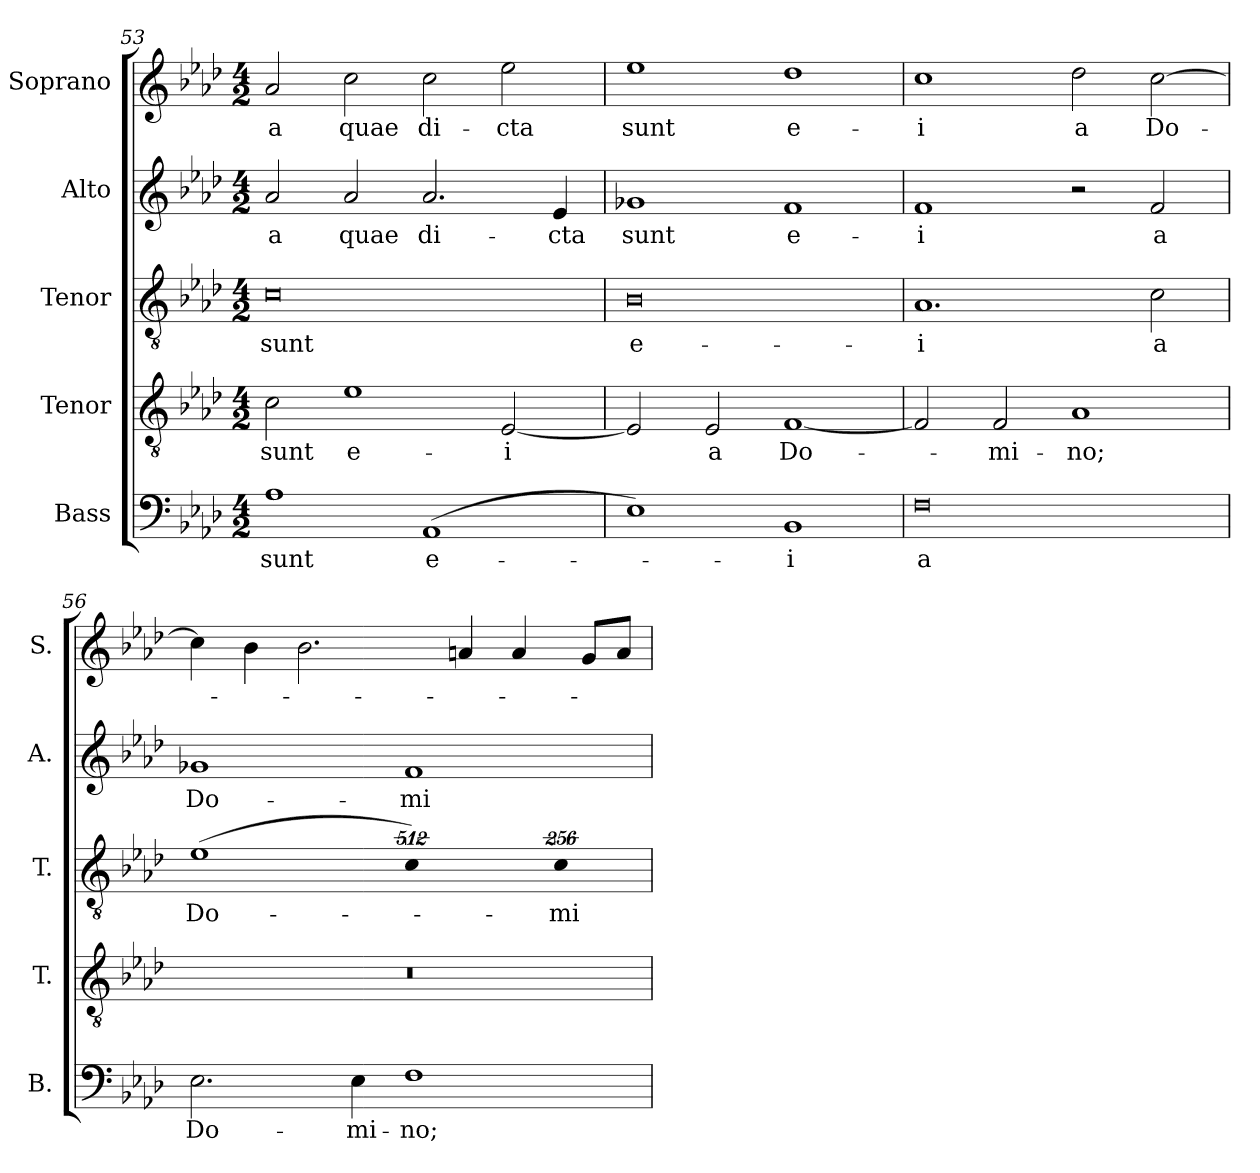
**kern	**text	**kern	**text	**kern	**text	**kern	**text	**kern	**text
*part5	*part5	*part4	*part4	*part3	*part3	*part2	*part2	*part1	*part1
*staff5	*staff5	*staff4	*staff4	*staff3	*staff3	*staff2	*staff2	*staff1	*staff1
*I"Bass	*	*I"Tenor	*	*I"Tenor	*	*I"Alto	*	*I"Soprano	*
*I'B.	*	*I'T.	*	*I'T.	*	*I'A.	*	*I'S.	*
*clefF4	*	*clefGv2	*	*clefGv2	*	*clefG2	*	*clefG2	*
*	*	*ITrd7c12	*	*ITrd7c12	*	*	*	*	*
*k[b-e-a-d-]	*	*k[b-e-a-d-]	*	*k[b-e-a-d-]	*	*k[b-e-a-d-]	*	*k[b-e-a-d-]	*
*A-:	*	*A-:	*	*A-:	*	*A-:	*	*A-:	*
*M4/2	*	*M4/2	*	*M4/2	*	*M4/2	*	*M4/2	*
=53	=53	=53	=53	=53	=53	=53	=53	=53	=53
!	!LO:LY:b:color=#000000	!	!	!	!	!	!	!	!
!	!	!	!LO:LY:b:color=#000000	!	!	!	!	!	!
!	!	!	!	!	!LO:LY:b:color=#000000	!	!	!	!
!	!	!	!	!	!	!	!LO:LY:b:color=#000000	!	!
!	!	!	!	!	!	!	!	!	!LO:LY:b:color=#000000
1A-i	sunt	2Ci\	sunt	0Ci	sunt	2a-i/	-a	2a-i/	-a
!	!	!	!LO:LY:b:color=#000000	!	!	!	!	!	!
!	!	!	!	!	!	!	!LO:LY:b:color=#000000	!	!
!	!	!	!	!	!	!	!	!	!LO:LY:b:color=#000000
.	.	1E-i	e-	.	.	2a-i/	quae	2cci\	quae
!	!LO:LY:b:color=#000000	!	!	!	!	!	!	!	!
!	!	!	!	!	!	!	!LO:LY:b:color=#000000	!	!
!	!	!	!	!	!	!	!	!	!LO:LY:b:color=#000000
(1AA-i	e-	.	.	.	.	2.a-i/	di-	2cci\	di-
!	!	!	!LO:LY:b:color=#000000	!	!	!	!	!	!
!	!	!	!	!	!	!	!	!	!LO:LY:b:color=#000000
.	.	[2EE-i/	-i	.	.	.	.	2ee-i\	-cta
!	!	!	!	!	!	!	!LO:LY:b:color=#000000	!	!
.	.	.	.	.	.	4e-i/	-cta	.	.
!!LO:LB:g=z
=54	=54	=54	=54	=54	=54	=54	=54	=54	=54
!	!	!	!	!	!LO:LY:b:color=#000000	!	!	!	!
!	!	!	!	!	!	!	!LO:LY:b:color=#000000	!	!
!	!	!	!	!	!	!	!	!	!LO:LY:b:color=#000000
1E-i)	.	2EE-i/]	.	0BB-i	e-	1g-Xi	sunt	1ee-i	sunt
!	!	!	!LO:LY:b:color=#000000	!	!	!	!	!	!
.	.	2EE-i/	a	.	.	.	.	.	.
!	!LO:LY:b:color=#000000	!	!	!	!	!	!	!	!
!	!	!	!LO:LY:b:color=#000000	!	!	!	!	!	!
!	!	!	!	!	!	!	!LO:LY:b:color=#000000	!	!
!	!	!	!	!	!	!	!	!	!LO:LY:b:color=#000000
1BB-i	-i	[1FFi	Do-	.	.	1fi	e-	1dd-i	e-
=55	=55	=55	=55	=55	=55	=55	=55	=55	=55
!	!LO:LY:b:color=#000000	!	!	!	!	!	!	!	!
!	!	!	!	!	!LO:LY:b:color=#000000	!	!	!	!
!	!	!	!	!	!	!	!LO:LY:b:color=#000000	!	!
!	!	!	!	!	!	!	!	!	!LO:LY:b:color=#000000
0Fi	a	2FFi/]	.	1.AA-i	-i	1fi	-i	1cci	-i
!	!	!	!LO:LY:b:color=#000000	!	!	!	!	!	!
.	.	2FFi/	-mi-	.	.	.	.	.	.
!	!	!	!LO:LY:b:color=#000000	!	!	!	!	!	!
!	!	!	!	!	!	!	!	!	!LO:LY:b:color=#000000
.	.	1AA-i	-no;	.	.	2r	.	2dd-i\	a
!	!	!	!	!	!LO:LY:b:color=#000000	!	!	!	!
!	!	!	!	!	!	!	!LO:LY:b:color=#000000	!	!
!	!	!	!	!	!	!	!	!	!LO:LY:b:color=#000000
.	.	.	.	2Ci\	a	2fi/	a	[2cci\	Do-
=56	=56	=56	=56	=56	=56	=56	=56	=56	=56
!	!LO:LY:b:color=#000000	!LO:N:vis=1	!	!	!	!	!	!	!
!	!	!	!	!	!LO:LY:b:color=#000000	!	!	!	!
!	!	!	!	!	!	!	!LO:LY:b:color=#000000	!	!
2.E-i\	Do-	0r	.	(1E-i	Do-	1g-Xi	Do-	4cci\]	.
.	.	.	.	.	.	.	.	4b-i\	.
.	.	.	.	.	.	.	.	2.b-i\	.
!	!LO:LY:b:color=#000000	!	!	!	!	!	!	!	!
4E-i\	-mi-	.	.	.	.	.	.	.	.
!	!LO:LY:b:color=#000000	!	!	!LO:N:vis=1	!	!	!	!	!
!	!	!	!	!	!	!	!LO:LY:b:color=#000000	!	!
1Fi	-no;	.	.	512%341Ci)	.	1fi	-mi-	.	.
.	.	.	.	.	.	.	.	4ani/	.
.	.	.	.	.	.	.	.	4ai/	.
!	!	!	!	!LO:N:vis=2	!	!	!	!	!
!	!	!	!	!	!LO:LY:b:color=#000000	!	!	!	!
.	.	.	.	512%171Ci\	-mi-	.	.	.	.
.	.	.	.	.	.	.	.	8gi/L	.
.	.	.	.	.	.	.	.	8ai/J	.
=	=	=	=	=	=	=	=	=	=
*-	*-	*-	*-	*-	*-	*-	*-	*-	*-
